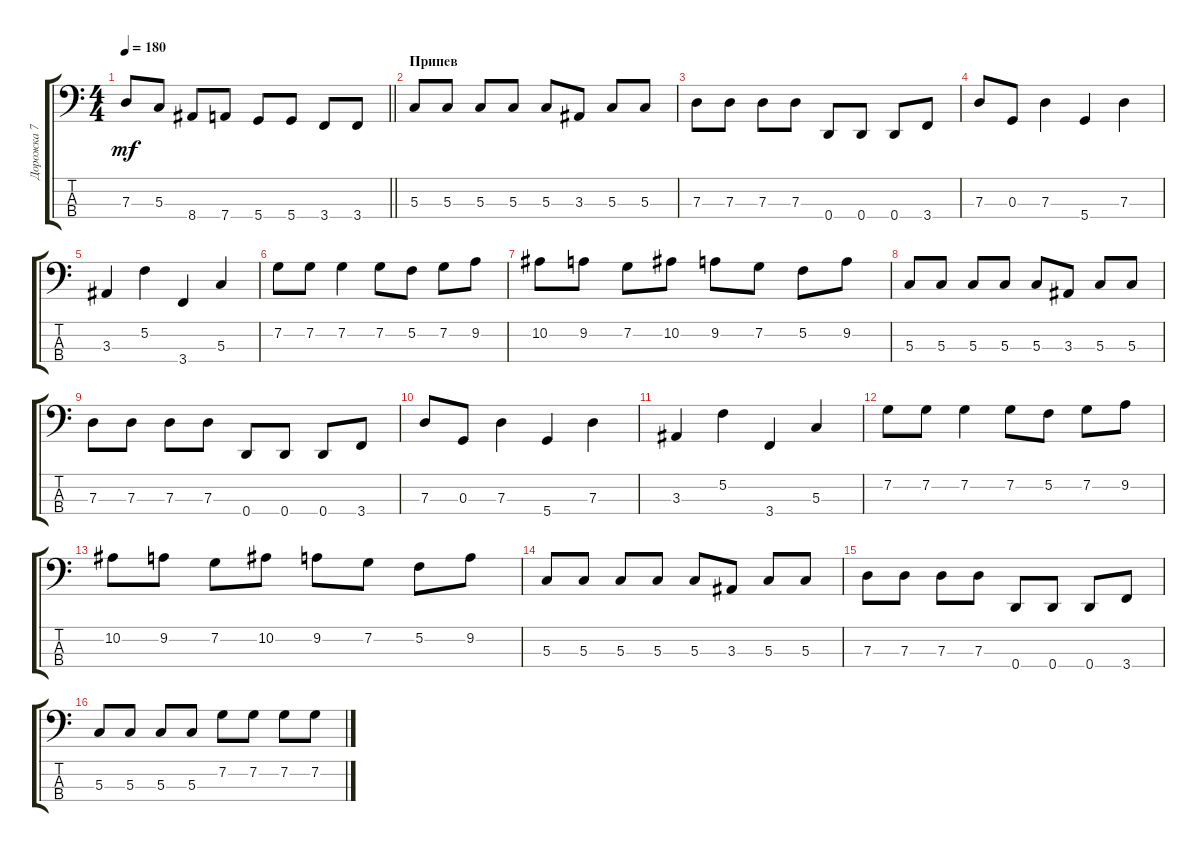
\track ("Дорожка 7" "Дорожка 7") {instrument electricbassfinger}
\staff {score tabs}
\tuning (F2 C2 G1 D1) {hide}
\ts (4 4)
\tempo 180
\clef f4
\barLineRight lightlight
\ks c
7.3.8{dy mf} 5.3.8 8.4.8 7.4.8 5.4.8 5.4.8 3.4.8 3.4.8 |
\section ("" "Припев")
5.3.8 5.3.8 5.3.8 5.3.8 5.3.8 3.3.8 5.3.8 5.3.8 |
7.3.8 7.3.8 7.3.8 7.3.8 0.4.8 0.4.8 0.4.8 3.4.8 |
7.3.8 0.3.8 7.3.4 5.4.4 7.3.4 |
3.3.4 5.2.4 3.4.4 5.3.4 |
7.2.8 7.2.8 7.2.4 7.2.8 5.2.8 7.2.8 9.2.8 |
10.2.8 9.2.8 7.2.8 10.2.8 9.2.8 7.2.8 5.2.8 9.2.8 |
5.3.8 5.3.8 5.3.8 5.3.8 5.3.8 3.3.8 5.3.8 5.3.8 |
7.3.8 7.3.8 7.3.8 7.3.8 0.4.8 0.4.8 0.4.8 3.4.8 |
7.3.8 0.3.8 7.3.4 5.4.4 7.3.4 |
3.3.4 5.2.4 3.4.4 5.3.4 |
7.2.8 7.2.8 7.2.4 7.2.8 5.2.8 7.2.8 9.2.8 |
10.2.8 9.2.8 7.2.8 10.2.8 9.2.8 7.2.8 5.2.8 9.2.8 |
5.3.8 5.3.8 5.3.8 5.3.8 5.3.8 3.3.8 5.3.8 5.3.8 |
7.3.8 7.3.8 7.3.8 7.3.8 0.4.8 0.4.8 0.4.8 3.4.8 |
5.3.8 5.3.8 5.3.8 5.3.8 7.2.8 7.2.8 7.2.8 7.2.8
